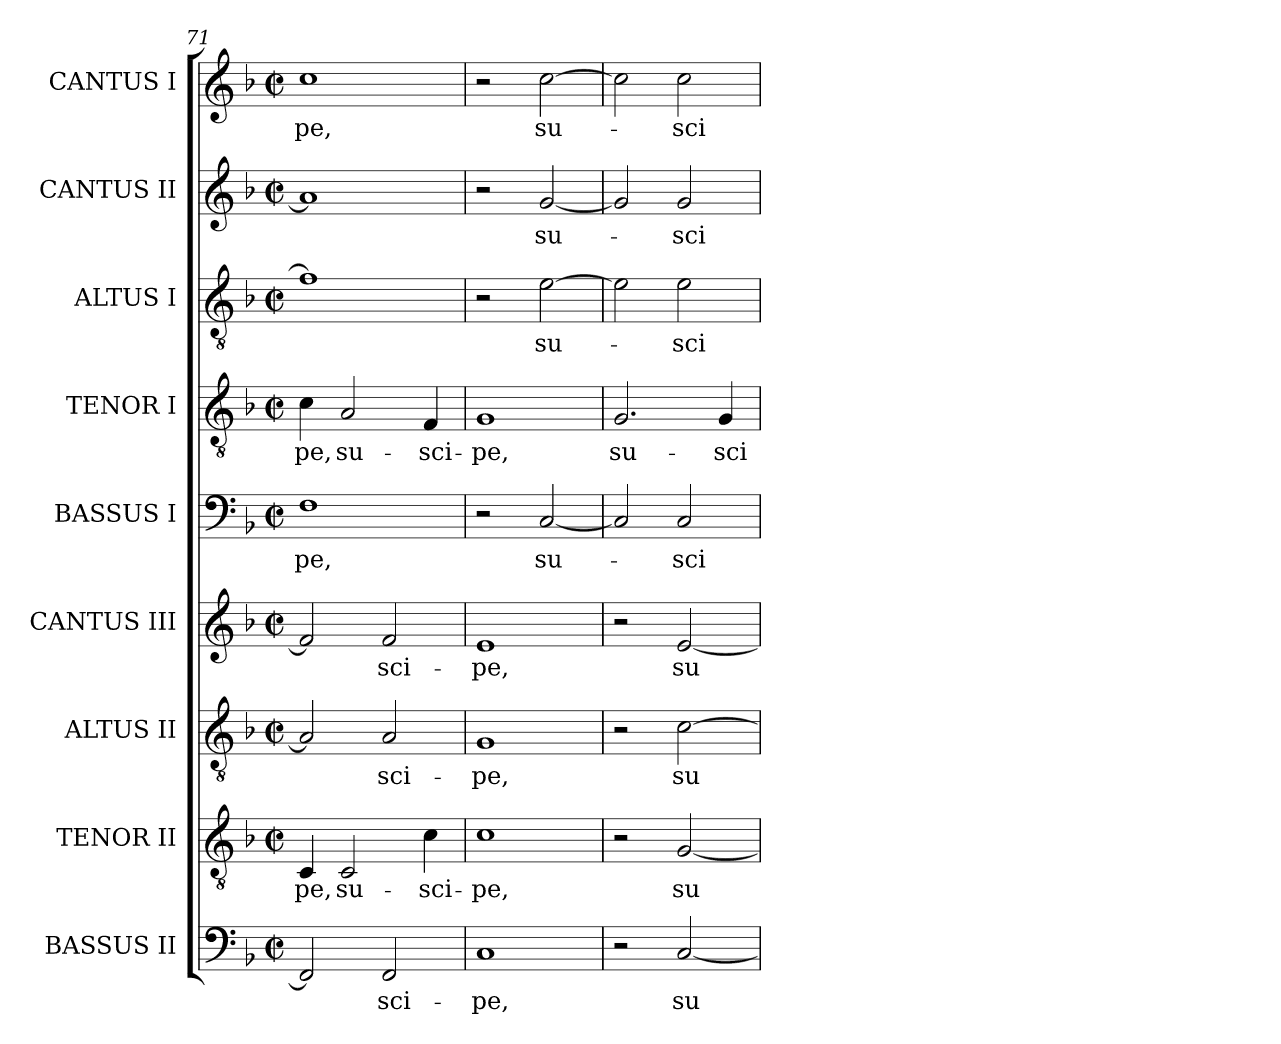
**kern	**text	**kern	**text	**kern	**text	**kern	**text	**kern	**text	**kern	**text	**kern	**text	**kern	**text	**kern	**text
*part9	*part9	*part8	*part8	*part7	*part7	*part6	*part6	*part5	*part5	*part4	*part4	*part3	*part3	*part2	*part2	*part1	*part1
*staff9	*staff9	*staff8	*staff8	*staff7	*staff7	*staff6	*staff6	*staff5	*staff5	*staff4	*staff4	*staff3	*staff3	*staff2	*staff2	*staff1	*staff1
*I"BASSUS II	*	*I"TENOR II	*	*I"ALTUS II	*	*I"CANTUS III	*	*I"BASSUS I	*	*I"TENOR I	*	*I"ALTUS I	*	*I"CANTUS II	*	*I"CANTUS I	*
*I'B. II	*	*I'T. II	*	*I'A. II	*	*I'C. III	*	*I'B. I	*	*I'T. I	*	*I'A. I	*	*I'C. II	*	*I'C. I	*
*clefF4	*	*clefGv2	*	*clefGv2	*	*clefG2	*	*clefF4	*	*clefGv2	*	*clefGv2	*	*clefG2	*	*clefG2	*
*	*	*ITrd7c12	*	*ITrd7c12	*	*	*	*	*	*ITrd7c12	*	*ITrd7c12	*	*	*	*	*
*k[b-]	*	*k[b-]	*	*k[b-]	*	*k[b-]	*	*k[b-]	*	*k[b-]	*	*k[b-]	*	*k[b-]	*	*k[b-]	*
*F:	*	*F:	*	*F:	*	*F:	*	*F:	*	*F:	*	*F:	*	*F:	*	*F:	*
*M2/2	*	*M2/2	*	*M2/2	*	*M2/2	*	*M2/2	*	*M2/2	*	*M2/2	*	*M2/2	*	*M2/2	*
*met(c|)	*	*met(c|)	*	*met(c|)	*	*met(c|)	*	*met(c|)	*	*met(c|)	*	*met(c|)	*	*met(c|)	*	*met(c|)	*
=71	=71	=71	=71	=71	=71	=71	=71	=71	=71	=71	=71	=71	=71	=71	=71	=71	=71
!	!	!	!LO:LY:b:color=#000000	!	!	!	!	!	!	!	!	!	!	!	!	!	!
!	!	!	!	!	!	!	!	!	!LO:LY:b:color=#000000	!	!	!	!	!	!	!	!
!	!	!	!	!	!	!	!	!	!	!	!LO:LY:b:color=#000000	!	!	!	!	!	!
!	!	!	!	!	!	!	!	!	!	!	!	!	!	!	!	!	!LO:LY:b:color=#000000
2FFi/]	.	4CCi/	-pe,	2AAi/]	.	2fi/]	.	1Fi	-pe,	4Ci\	-pe,	1Fi]	.	1ai]	.	1cci	-pe,
!	!	!	!LO:LY:b:color=#000000	!	!	!	!	!	!	!	!	!	!	!	!	!	!
!	!	!	!	!	!	!	!	!	!	!	!LO:LY:b:color=#000000	!	!	!	!	!	!
.	.	2CCi/	su-	.	.	.	.	.	.	2AAi/	su-	.	.	.	.	.	.
!	!LO:LY:b:color=#000000	!	!	!	!	!	!	!	!	!	!	!	!	!	!	!	!
!	!	!	!	!	!LO:LY:b:color=#000000	!	!	!	!	!	!	!	!	!	!	!	!
!	!	!	!	!	!	!	!LO:LY:b:color=#000000	!	!	!	!	!	!	!	!	!	!
2FFi/	-sci-	.	.	2AAi/	-sci-	2fi/	-sci-	.	.	.	.	.	.	.	.	.	.
!	!	!	!LO:LY:b:color=#000000	!	!	!	!	!	!	!	!	!	!	!	!	!	!
!	!	!	!	!	!	!	!	!	!	!	!LO:LY:b:color=#000000	!	!	!	!	!	!
.	.	4Ci\	-sci-	.	.	.	.	.	.	4FFi/	-sci-	.	.	.	.	.	.
=72	=72	=72	=72	=72	=72	=72	=72	=72	=72	=72	=72	=72	=72	=72	=72	=72	=72
!	!LO:LY:b:color=#000000	!	!	!	!	!	!	!	!	!	!	!	!	!	!	!	!
!	!	!	!LO:LY:b:color=#000000	!	!	!	!	!	!	!	!	!	!	!	!	!	!
!	!	!	!	!	!LO:LY:b:color=#000000	!	!	!	!	!	!	!	!	!	!	!	!
!	!	!	!	!	!	!	!LO:LY:b:color=#000000	!	!	!	!	!	!	!	!	!	!
!	!	!	!	!	!	!	!	!	!	!	!LO:LY:b:color=#000000	!	!	!	!	!	!
1Ci	-pe,	1Ci	-pe,	1GGi	-pe,	1ei	-pe,	2r	.	1GGi	-pe,	2r	.	2r	.	2r	.
!	!	!	!	!	!	!	!	!	!LO:LY:b:color=#000000	!	!	!	!	!	!	!	!
!	!	!	!	!	!	!	!	!	!	!	!	!	!LO:LY:b:color=#000000	!	!	!	!
!	!	!	!	!	!	!	!	!	!	!	!	!	!	!	!LO:LY:b:color=#000000	!	!
!	!	!	!	!	!	!	!	!	!	!	!	!	!	!	!	!	!LO:LY:b:color=#000000
.	.	.	.	.	.	.	.	[<2Ci/	su-	.	.	[>2Ei\	su-	[<2gi/	su-	[>2cci\	su-
=73	=73	=73	=73	=73	=73	=73	=73	=73	=73	=73	=73	=73	=73	=73	=73	=73	=73
!	!	!	!	!	!	!	!	!	!	!	!LO:LY:b:color=#000000	!	!	!	!	!	!
2r	.	2r	.	2r	.	2r	.	2Ci/]	.	2.GGi/	su-	2Ei\]	.	2gi/]	.	2cci\]	.
!	!LO:LY:b:color=#000000	!	!	!	!	!	!	!	!	!	!	!	!	!	!	!	!
!	!	!	!LO:LY:b:color=#000000	!	!	!	!	!	!	!	!	!	!	!	!	!	!
!	!	!	!	!	!LO:LY:b:color=#000000	!	!	!	!	!	!	!	!	!	!	!	!
!	!	!	!	!	!	!	!LO:LY:b:color=#000000	!	!	!	!	!	!	!	!	!	!
!	!	!	!	!	!	!	!	!	!LO:LY:b:color=#000000	!	!	!	!	!	!	!	!
!	!	!	!	!	!	!	!	!	!	!	!	!	!LO:LY:b:color=#000000	!	!	!	!
!	!	!	!	!	!	!	!	!	!	!	!	!	!	!	!LO:LY:b:color=#000000	!	!
!	!	!	!	!	!	!	!	!	!	!	!	!	!	!	!	!	!LO:LY:b:color=#000000
[<2Ci/	su-	[<2GGi/	su-	[>2Ci\	su-	[<2ei/	su-	2Ci/	-sci-	.	.	2Ei\	-sci-	2gi/	-sci-	2cci\	-sci-
!	!	!	!	!	!	!	!	!	!	!	!LO:LY:b:color=#000000	!	!	!	!	!	!
.	.	.	.	.	.	.	.	.	.	4GGi/	-sci-	.	.	.	.	.	.
=	=	=	=	=	=	=	=	=	=	=	=	=	=	=	=	=	=
*-	*-	*-	*-	*-	*-	*-	*-	*-	*-	*-	*-	*-	*-	*-	*-	*-	*-
